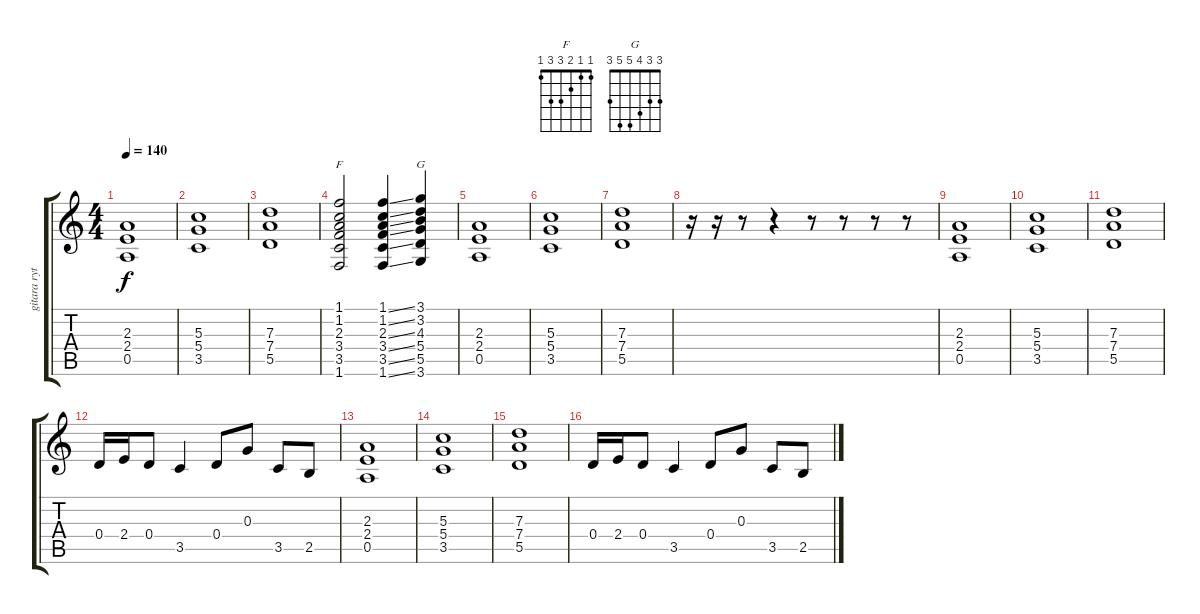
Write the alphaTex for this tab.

\track ("gitara rytmiczna " "gitara ryt") {instrument overdrivenguitar}
\staff {score tabs}
\tuning (E4 B3 G3 D3 A2 E2) {hide}
\chord ("F" 1 1 2 3 3 1)
\chord ("G" 3 3 4 5 5 3)
\ts (4 4)
\tempo 140
\clef g2
\ks c
(2.3 2.4 0.5).1{dy f} |
(5.3 5.4 3.5).1 |
(7.3 7.4 5.5).1 |
(1.1 1.2 2.3 3.4 3.5 1.6).2{ch "F"} (1.1{ss} 1.2{ss} 2.3{ss} 3.4{ss} 3.5{ss} 1.6{ss}).4 (3.1 3.2 4.3 5.4 5.5 3.6).4{ch "G"} |
(2.3 2.4 0.5).1 |
(5.3 5.4 3.5).1 |
(7.3 7.4 5.5).1 |
r.16 r.16 r.8 r.4 r.8 r.8 r.8 r.8 |
(2.3 2.4 0.5).1 |
(5.3 5.4 3.5).1 |
(7.3 7.4 5.5).1 |
0.4.16 2.4.16 0.4.8 3.5.4 0.4.8 0.3.8 3.5.8 2.5.8 |
(2.3 2.4 0.5).1 |
(5.3 5.4 3.5).1 |
(7.3 7.4 5.5).1 |
0.4.16 2.4.16 0.4.8 3.5.4 0.4.8 0.3.8 3.5.8 2.5.8
